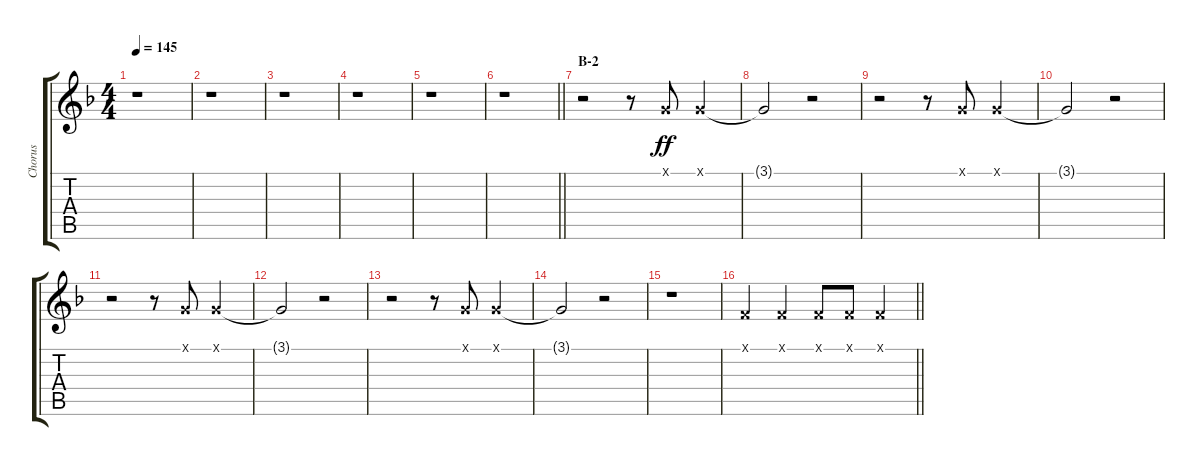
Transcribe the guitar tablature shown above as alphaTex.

\track ("Chorus" "Chorus") {instrument voiceoohs}
\staff {score tabs}
\tuning (E4 B3 G3 D3 A2 E2) {hide}
\ts (4 4)
\tempo 145
\clef g2
\ks f
r.1{dy fff} |
r.1 |
r.1 |
r.1 |
r.1 |
\barLineRight lightlight
r.1 |
\section ("" "B-2")
r.2 r.8 3.1{x}.8{dy ff} 3.1{x}.4 |
3.1{t}.2 r.2 |
r.2 r.8 3.1{x}.8 3.1{x}.4 |
3.1{t}.2 r.2 |
r.2 r.8 3.1{x}.8 3.1{x}.4 |
3.1{t}.2 r.2 |
r.2 r.8 3.1{x}.8 3.1{x}.4 |
3.1{t}.2 r.2 |
r.1 |
\barLineRight lightlight
1.1{x}.4 1.1{x}.4 1.1{x}.8 1.1{x}.8 1.1{x}.4
